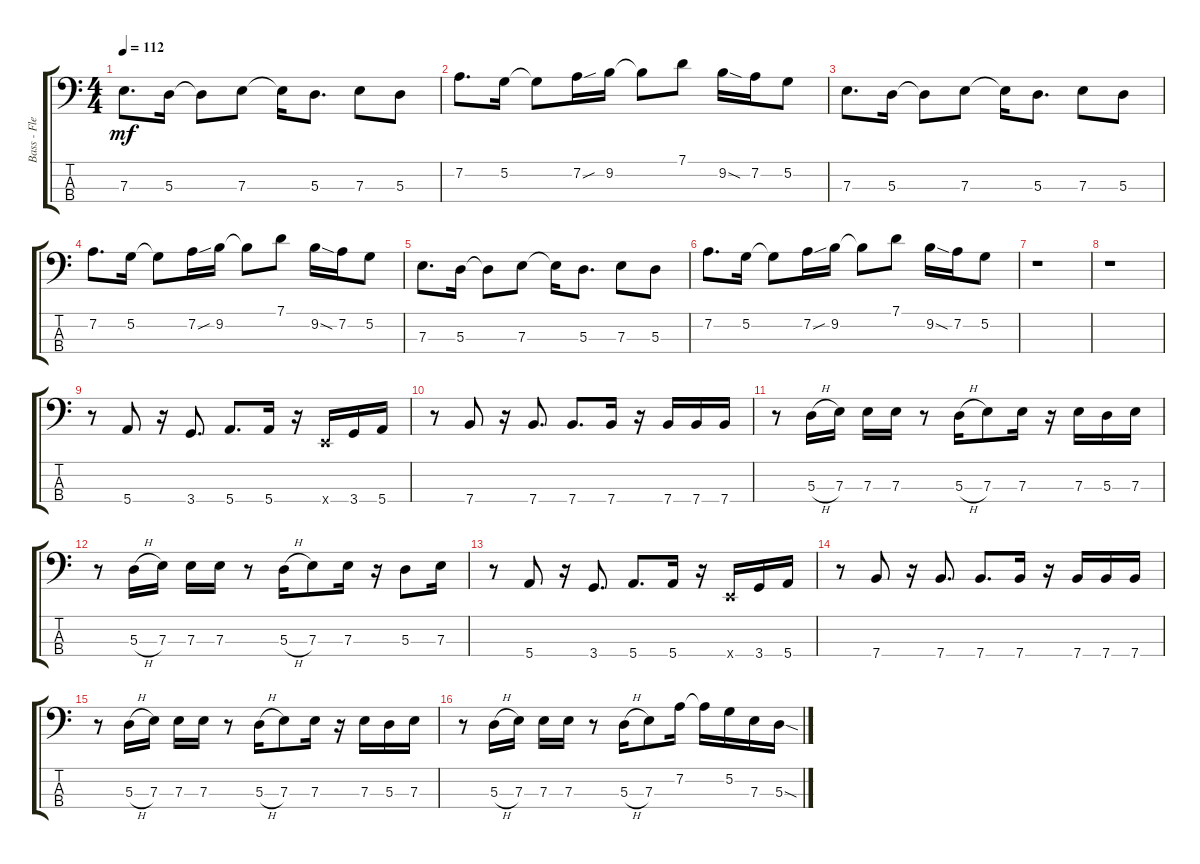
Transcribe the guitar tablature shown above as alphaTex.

\track ("Bass - Flea" "Bass - Fle") {instrument electricbassfinger}
\staff {score tabs}
\tuning (G2 D2 A1 E1) {hide}
\ts (4 4)
\tempo 112
\clef f4
\ks c
7.3.8{d dy mf} 5.3.16 5.3{t}.8 7.3.8 7.3{t}.16 5.3.8{d} 7.3.8 5.3.8 |
7.2.8{d} 5.2.16 5.2{t}.8 7.2{sou}.16 9.2.16 9.2{t}.8 7.1.8 9.2{sod}.16 7.2.16 5.2.8 |
7.3.8{d} 5.3.16 5.3{t}.8 7.3.8 7.3{t}.16 5.3.8{d} 7.3.8 5.3.8 |
7.2.8{d} 5.2.16 5.2{t}.8 7.2{sou}.16 9.2.16 9.2{t}.8 7.1.8 9.2{sod}.16 7.2.16 5.2.8 |
7.3.8{d} 5.3.16 5.3{t}.8 7.3.8 7.3{t}.16 5.3.8{d} 7.3.8 5.3.8 |
7.2.8{d} 5.2.16 5.2{t}.8 7.2{sou}.16 9.2.16 9.2{t}.8 7.1.8 9.2{sod}.16 7.2.16 5.2.8 |
r.1 |
r.1 |
r.8 5.4.8 r.16 3.4.8{d} 5.4.8{d} 5.4.16 r.16 0.4{x}.16 3.4.16 5.4.16 |
r.8 7.4.8 r.16 7.4.8{d} 7.4.8{d} 7.4.16 r.16 7.4.16 7.4.16 7.4.16 |
r.8 5.3{h}.16 7.3.16 7.3.16 7.3.16 r.8 5.3{h}.16 7.3.8 7.3.16 r.16 7.3.16 5.3.16 7.3.16 |
r.8 5.3{h}.16 7.3.16 7.3.16 7.3.16 r.8 5.3{h}.16 7.3.8 7.3.16 r.16 5.3.8 7.3.16 |
r.8 5.4.8 r.16 3.4.8{d} 5.4.8{d} 5.4.16 r.16 0.4{x}.16 3.4.16 5.4.16 |
r.8 7.4.8 r.16 7.4.8{d} 7.4.8{d} 7.4.16 r.16 7.4.16 7.4.16 7.4.16 |
r.8 5.3{h}.16 7.3.16 7.3.16 7.3.16 r.8 5.3{h}.16 7.3.8 7.3.16 r.16 7.3.16 5.3.16 7.3.16 |
r.8 5.3{h}.16 7.3.16 7.3.16 7.3.16 r.8 5.3{h}.16 7.3.8 7.2.16 7.2{t}.16 5.2.16 7.3.16 5.3{sod}.16
